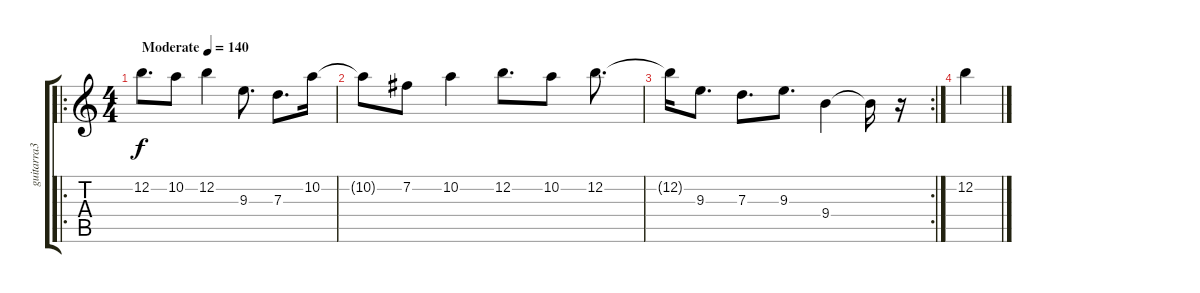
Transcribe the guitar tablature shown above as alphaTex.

\track ("guitarra3" "guitarra3") {instrument overdrivenguitar}
\staff {score tabs}
\tuning (E4 B3 G3 D3 A2 E2) {hide}
\ro
\ts (4 4)
\tempo (140 "Moderate")
\clef g2
\ks c
12.2.8{d dy f instrument overdrivenguitar} 10.2.8 12.2.4 9.3.8{d} 7.3.8{d} 10.2.16 |
10.2{t}.8 7.2.8 10.2.4 12.2.8{d} 10.2.8 12.2.8{d} |
\rc 2
12.2{t}.16 9.3.8{d} 7.3.8{d} 9.3.8{d} 9.4.4 9.4{t}.16 r.16 |
12.2.4
